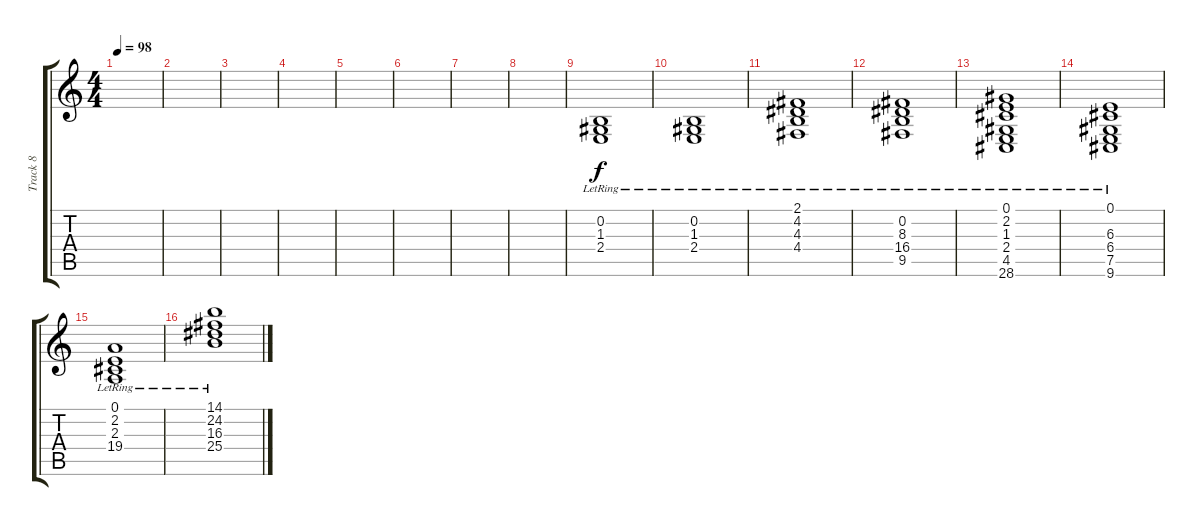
\track ("Track 8" "Track 8") {instrument fx7echoes}
\staff {score tabs}
\tuning (E4 B3 G3 D3 A2 E2) {hide}
\ts (4 4)
\tempo 98
\clef g2
\ks c
|
|
|
|
|
|
|
|
(0.2 1.3 2.4{lr}).1 |
(0.2{lr} 1.3 2.4).1 |
(2.1 4.2 4.3 4.4{lr}).1 |
(0.2 8.3 16.4 9.5{lr}).1 |
(0.1 2.2 1.3 2.4 4.5 28.6{lr}).1 |
(0.1 6.3 6.4 7.5 9.6{lr}).1 |
(0.1 2.2 2.3{lr} 19.4).1 |
(14.1 24.2 16.3{lr} 25.4).1
